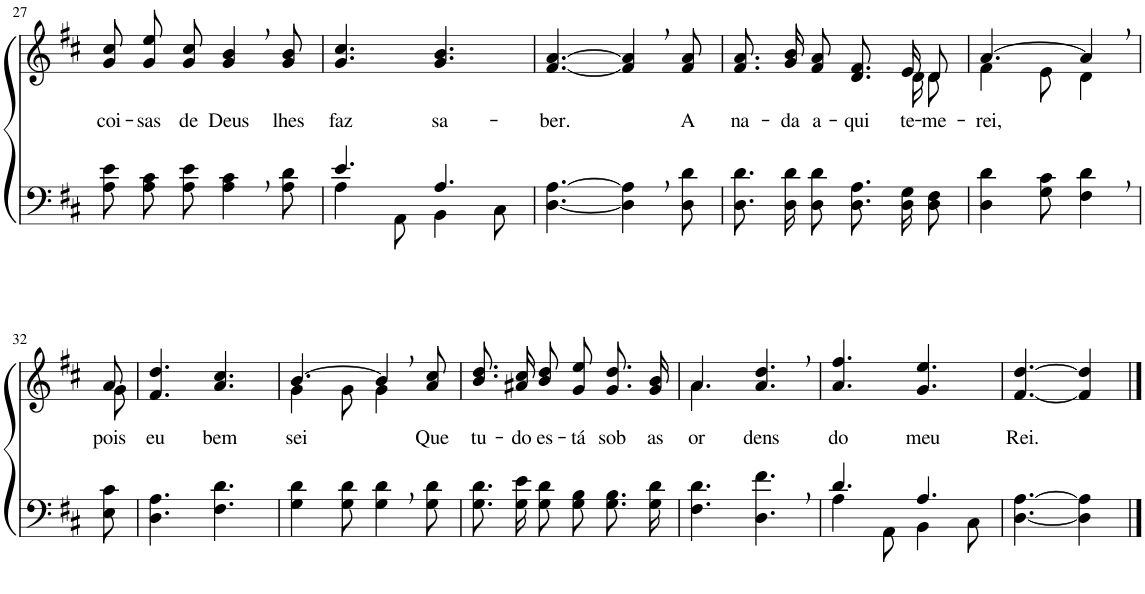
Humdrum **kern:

**kern	**kern	**text
*part2	*part1	*part1
*staff2	*staff1	*staff1
*I"Parte III e IV	*I"Parte I e II	*
!!LO:PB:g=z
*clefF4	*clefG2	*
*Trd1c2	*Trd1c2	*
*k[f#c#]	*k[f#c#]	*
*M6/8	*M6/8	*
=27	=27	=27
!	!	!LO:LY:b
8A\ 8e\L	8g/ 8cc#/L	coi-
!	!	!LO:LY:b
8A\ 8c#\	8g/ 8ee/	-sas
!	!	!LO:LY:b
8A\ 8e\J	8g/ 8cc#/J	de
!	!	!LO:LY:b
4A\, 4c#\,	4g/, 4b/,	Deus
!	!	!LO:LY:b
8A\ 8d\	8g/ 8b/	lhes
=28	=28	=28
*^	*	*
!	!	!	!LO:LY:b
4.e/	4A\	4.g/ 4.cc#/	faz
.	8AA\	.	.
!	!	!	!LO:LY:b
4.A/	4BB\	4.g/ 4.b/	sa-
.	8C#\	.	.
=29	=29	=29	=29
!	!	!	!LO:LY:b
*v	*v	*	*
[4.D\ [4.A\	[4.f#/ [4.a/	-ber.
4D\], 4A\],	4f#/], 4a/],	.
!	!	!LO:LY:b
8D\ 8d\	8f#/ 8a/	A
=30	=30	=30
!	!	!LO:LY:b
*	*^	*
8.D\ 8.d\L	8.f#/ 8.a/L	16ryy	na-
!	!	!	!LO:LY:b
*	*v	*v	*
16D\ 16d\K	16g/ 16b/K	-da
!	!	!LO:LY:b
8D\ 8d\J	8f#/ 8a/J	a-
!	!	!LO:LY:b
8.D\ 8.A\L	8.d/ 8.f#/L	-qui
*	*^	*
!	!	!	!LO:LY:b
16D\ 16G\K	16e/K	16d\KL	te-
!	!	!	!LO:LY:b
8D\ 8F#\J	8d/J	8d\J	-me-
=31	=31	=31	=31
!	!	!	!LO:LY:b
4D\ 4d\	[4.a/	4f#\	-rei,
8G\ 8c#\	.	8e\	.
4F#\, 4d\,	4a,/]	4d\	.
!!LO:LB:g=z	!!
=32	=32	=32	=32
!	!	!	!LO:LY:b
8E\ 8c#\	8a/	8g\	pois
=33	=33	=33	=33
!	!	!	!LO:LY:b
*	*v	*v	*
4.D\ 4.A\	4.f#/ 4.dd/	eu
!	!	!LO:LY:b
4.F#\ 4.d\	4.a/ 4.cc#/	bem
=34	=34	=34
*	*^	*
!	!	!	!LO:LY:b
4G\ 4d\	[4.b/	4g\	sei
8G\ 8d\	.	8g\	.
4G\, 4d\,	4b,/]	4g\	.
!	!	!	!LO:LY:b
8G\ 8d\	8a/ 8cc#/	8ryy	Que
=35	=35	=35	=35
!	!	!	!LO:LY:b
*	*v	*v	*
8.G\ 8.d\L	8.b\ 8.dd\L	tu-
!	!	!LO:LY:b
16G\ 16e\K	16a#X\ 16cc#\K	-do
!	!	!LO:LY:b
8G\ 8d\J	8b\ 8dd\J	es-
!	!	!LO:LY:b
8G\ 8B\L	8g/ 8ee/L	-tá
!	!	!LO:LY:b
8.G\ 8.B\	8.g/ 8.dd/	sob
!	!	!LO:LY:b
16G\ 16d\Jk	16g/ 16b/Jk	as
=36	=36	=36
*	*^	*
!	!	!	!LO:LY:b
4.F#\ 4.d\	4.a/	4.a\	or-
!	!	!	!LO:LY:b
4.D\, 4.f#\,	4.a/, 4.dd/,	4.ryy	-dens
=37	=37	=37	=37
*^	*	*	*
!	!	!	!	!LO:LY:b
*	*	*v	*v	*
4.d/	4A\	4.a/ 4.ff#/	do
.	8AA\	.	.
!	!	!	!LO:LY:b
4.A/	4BB\	4.g/ 4.ee/	meu
.	8C#\	.	.
=38	=38	=38	=38
!	!	!	!LO:LY:b
*v	*v	*	*
[4.D\ [4.A\	[4.f#/ [4.dd/	Rei.
4D\] 4A\]	4f#/] 4dd/]	.
==	==	==
*-	*-	*-
